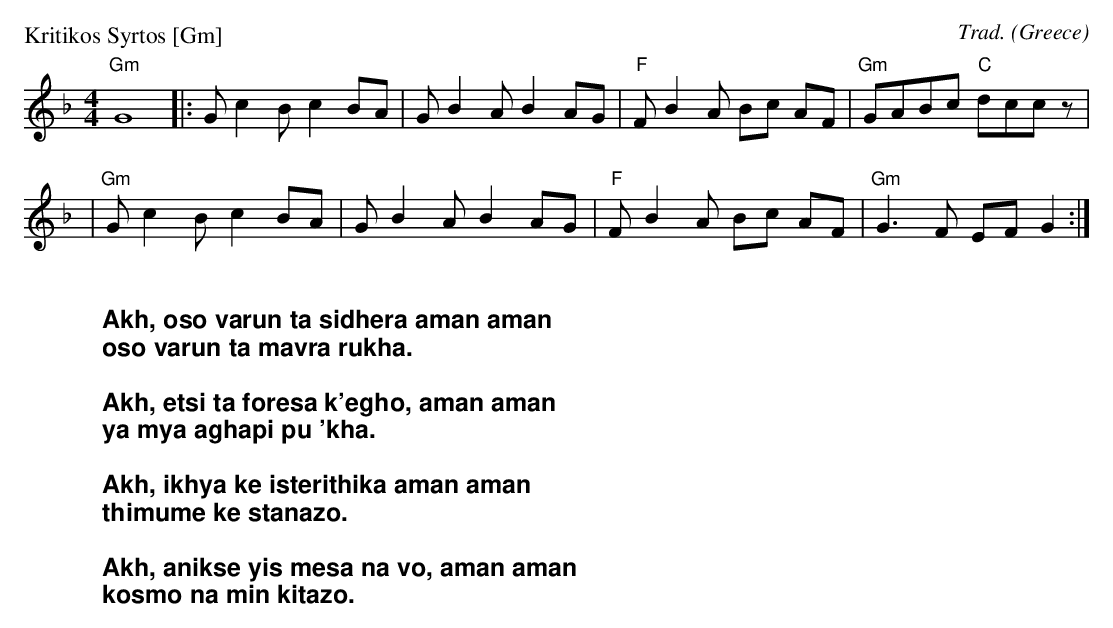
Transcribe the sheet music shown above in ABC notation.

X:1
P: Kritikos Syrtos [Gm]
O: Greece
C: Trad.
M: 4/4
L: 1/8
K: Gdor
"Gm" G8 |: G c2 B c2 BA | G B2 A B2 AG | "F" F B2 A Bc AF | "Gm" GABc "C"dccz |
|     "Gm"G c2 B c2 BA | G B2 A B2 AG | "F" F B2 A Bc AF | "Gm" G3F EF G2 :|
W:
W: Akh, oso varun ta sidhera aman aman
W:      oso varun ta mavra rukha.
W:
W: Akh, etsi ta foresa k'egho, aman aman
W:      ya mya aghapi pu 'kha.
W:
W: Akh, ikhya ke isterithika aman aman
W:      thimume ke stanazo.
W:
W: Akh, anikse yis mesa na vo, aman aman
W:      kosmo na min kitazo.
